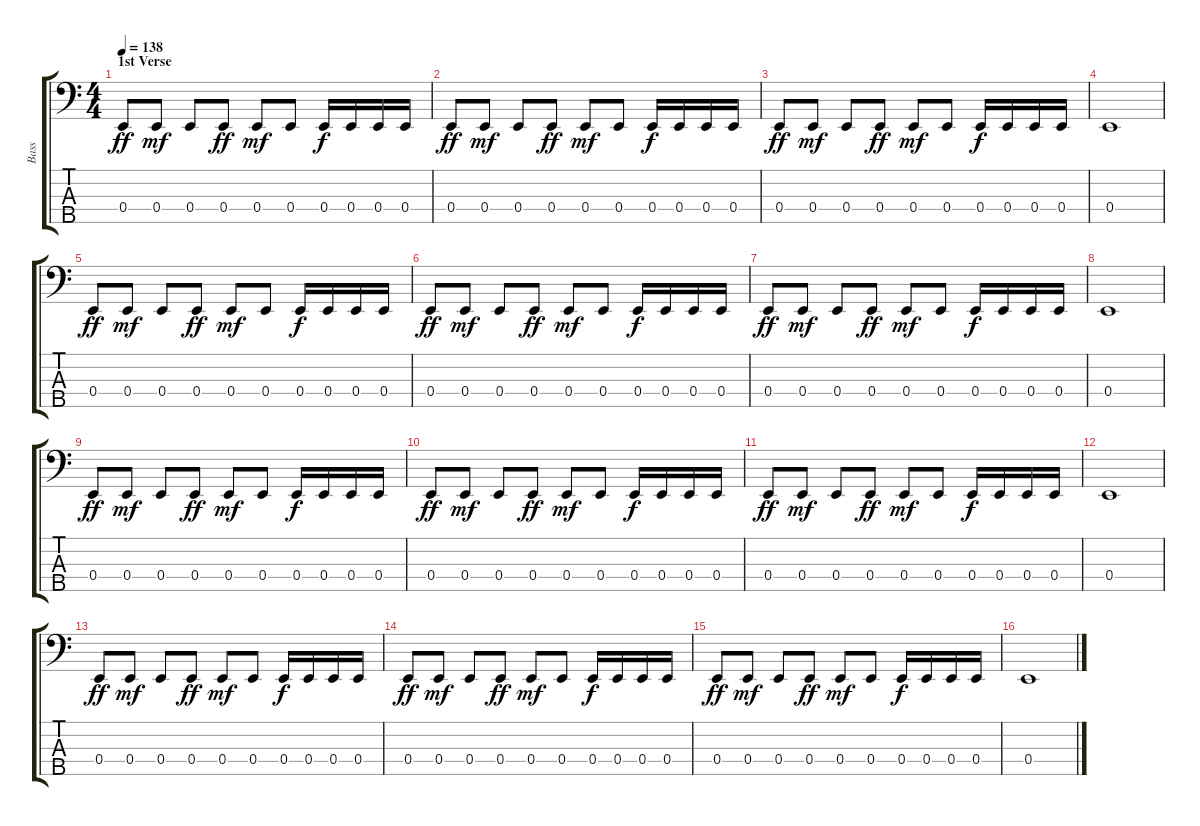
\track ("Bass" "Bass") {instrument electricbassfinger}
\staff {score tabs}
\tuning (G2 D2 A1 E1 B0) {hide}
\ts (4 4)
\section ("" "1st Verse")
\tempo 138
\clef f4
\ks c
0.4.8{dy ff} 0.4.8{dy mf} 0.4.8 0.4.8{dy ff} 0.4.8{dy mf} 0.4.8 0.4.16{dy f} 0.4.16 0.4.16 0.4.16 |
0.4.8{dy ff} 0.4.8{dy mf} 0.4.8 0.4.8{dy ff} 0.4.8{dy mf} 0.4.8 0.4.16{dy f} 0.4.16 0.4.16 0.4.16 |
0.4.8{dy ff} 0.4.8{dy mf} 0.4.8 0.4.8{dy ff} 0.4.8{dy mf} 0.4.8 0.4.16{dy f} 0.4.16 0.4.16 0.4.16 |
0.4.1 |
0.4.8{dy ff} 0.4.8{dy mf} 0.4.8 0.4.8{dy ff} 0.4.8{dy mf} 0.4.8 0.4.16{dy f} 0.4.16 0.4.16 0.4.16 |
0.4.8{dy ff} 0.4.8{dy mf} 0.4.8 0.4.8{dy ff} 0.4.8{dy mf} 0.4.8 0.4.16{dy f} 0.4.16 0.4.16 0.4.16 |
0.4.8{dy ff} 0.4.8{dy mf} 0.4.8 0.4.8{dy ff} 0.4.8{dy mf} 0.4.8 0.4.16{dy f} 0.4.16 0.4.16 0.4.16 |
0.4.1 |
0.4.8{dy ff} 0.4.8{dy mf} 0.4.8 0.4.8{dy ff} 0.4.8{dy mf} 0.4.8 0.4.16{dy f} 0.4.16 0.4.16 0.4.16 |
0.4.8{dy ff} 0.4.8{dy mf} 0.4.8 0.4.8{dy ff} 0.4.8{dy mf} 0.4.8 0.4.16{dy f} 0.4.16 0.4.16 0.4.16 |
0.4.8{dy ff} 0.4.8{dy mf} 0.4.8 0.4.8{dy ff} 0.4.8{dy mf} 0.4.8 0.4.16{dy f} 0.4.16 0.4.16 0.4.16 |
0.4.1 |
0.4.8{dy ff} 0.4.8{dy mf} 0.4.8 0.4.8{dy ff} 0.4.8{dy mf} 0.4.8 0.4.16{dy f} 0.4.16 0.4.16 0.4.16 |
0.4.8{dy ff} 0.4.8{dy mf} 0.4.8 0.4.8{dy ff} 0.4.8{dy mf} 0.4.8 0.4.16{dy f} 0.4.16 0.4.16 0.4.16 |
0.4.8{dy ff} 0.4.8{dy mf} 0.4.8 0.4.8{dy ff} 0.4.8{dy mf} 0.4.8 0.4.16{dy f} 0.4.16 0.4.16 0.4.16 |
0.4.1
